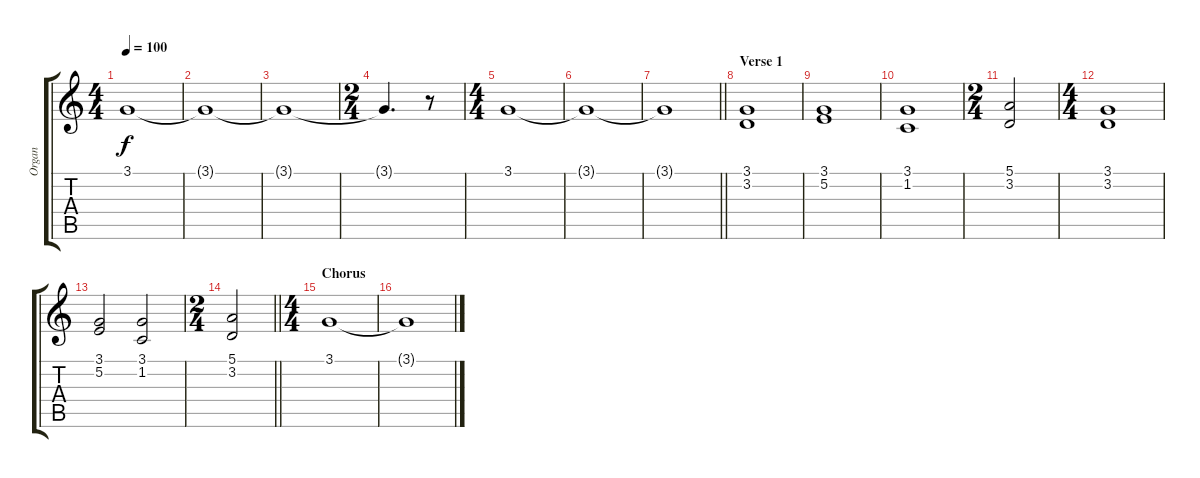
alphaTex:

\track ("Organ" "Organ") {instrument percussiveorgan}
\staff {score tabs}
\tuning (E4 B3 G3 D3 A2 E2) {hide}
\ts (4 4)
\tempo 100
\clef g2
\ks c
3.1.1{dy f} |
3.1{t}.1 |
3.1{t}.1 |
\ts (2 4)
3.1{t}.4{d} r.8 |
\ts (4 4)
3.1.1 |
3.1{t}.1 |
\barLineRight lightlight
3.1{t}.1 |
\section ("" "Verse 1")
(3.1 3.2).1 |
(3.1 5.2).1 |
(3.1 1.2).1 |
\ts (2 4)
(5.1 3.2).2 |
\ts (4 4)
(3.1 3.2).1 |
(3.1 5.2).2 (3.1 1.2).2 |
\ts (2 4)
\barLineRight lightlight
(5.1 3.2).2 |
\ts (4 4)
\section ("" "Chorus")
3.1.1 |
3.1{t}.1
